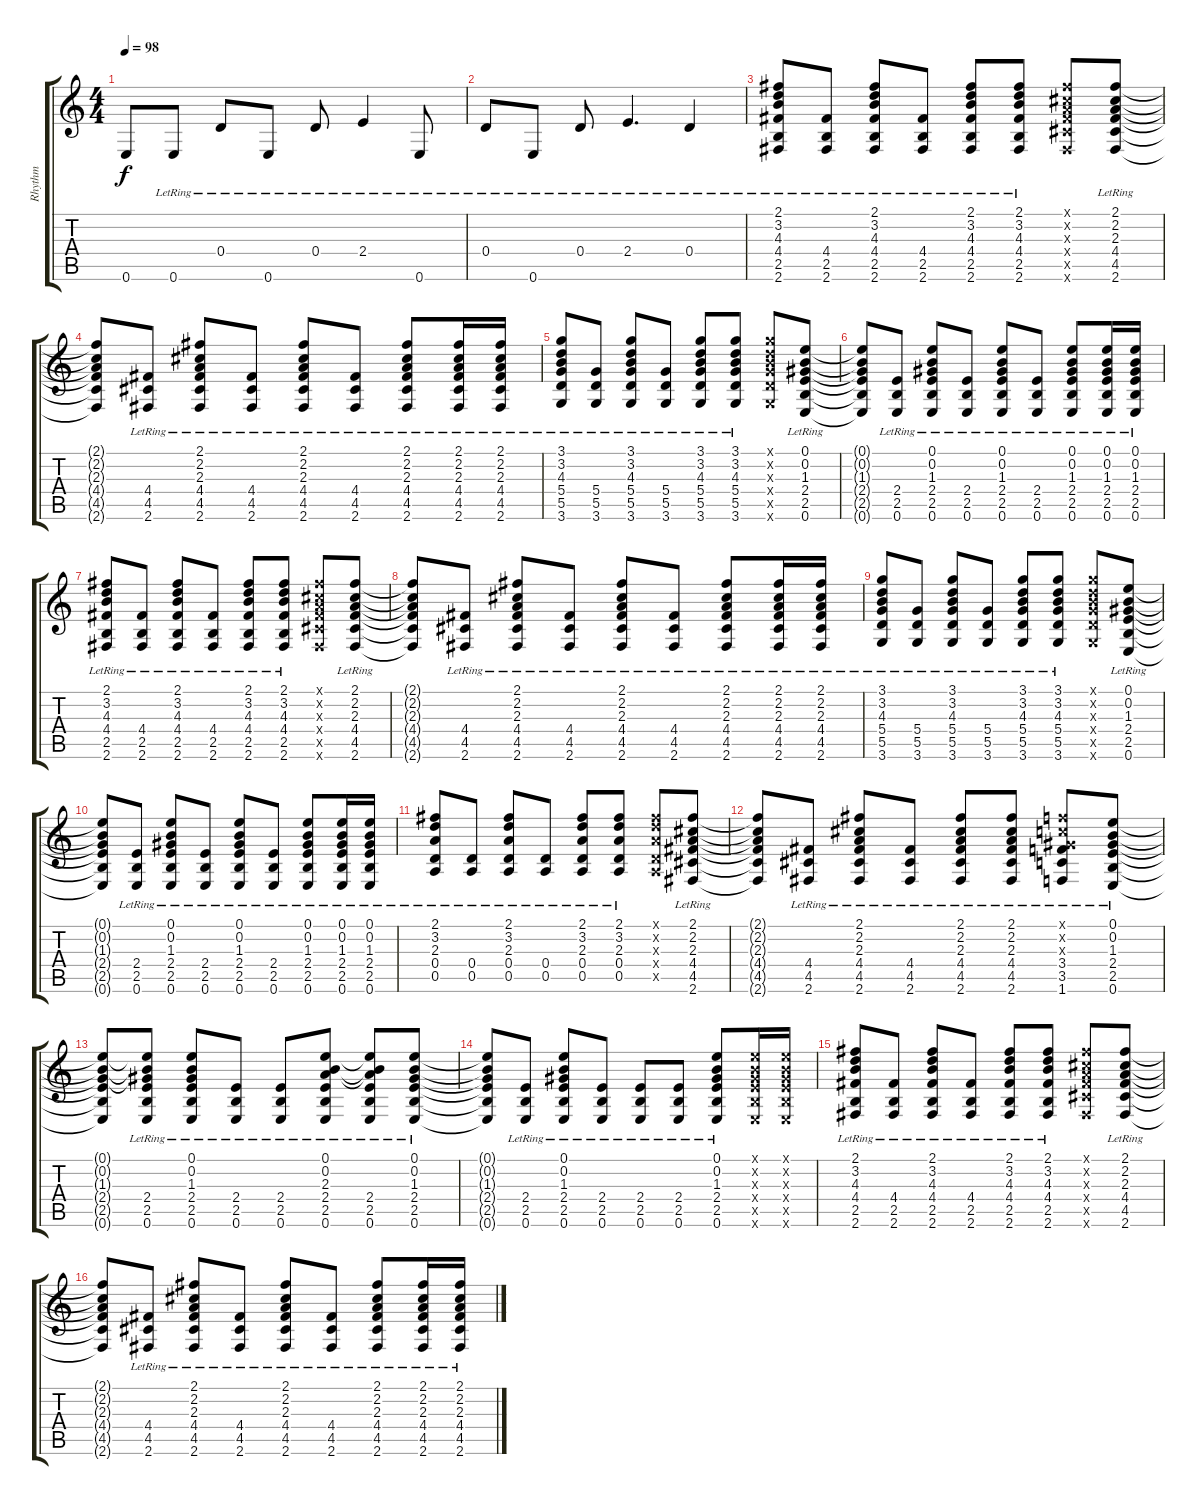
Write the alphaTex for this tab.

\track ("Rhythm" "Rhythm") {instrument acousticguitarsteel}
\staff {score tabs}
\tuning (E4 B3 G3 D3 A2 E2) {hide}
\ts (4 4)
\tempo 98
\clef g2
\ks c
0.6{t}.8{dy f} 0.6{lr}.8 0.4{lr}.8 0.6{lr}.8 0.4{lr}.8 2.4{lr}.4 0.6{lr}.8 |
0.4{lr}.8 0.6{lr}.8 0.4{lr}.8 2.4{lr}.4{d} 0.4{lr}.4 |
(2.1{lr} 3.2{lr} 4.3{lr} 4.4{lr} 2.5{lr} 2.6{lr}).8 (4.4{lr} 2.5{lr} 2.6{lr}).8 (2.1{lr} 3.2{lr} 4.3{lr} 4.4{lr} 2.5{lr} 2.6{lr}).8 (4.4{lr} 2.5{lr} 2.6{lr}).8 (2.1{lr} 3.2{lr} 4.3{lr} 4.4{lr} 2.5{lr} 2.6{lr}).8 (2.1{lr} 3.2{lr} 4.3{lr} 4.4{lr} 2.5{lr} 2.6{lr}).8 (2.1{x} 2.2{x} 2.3{x} 4.4{x} 4.5{x} 2.6{x}).8 (2.1{lr} 2.2{lr} 2.3{lr} 4.4{lr} 4.5{lr} 2.6{lr}).8 |
(2.1{t} 2.2{t} 2.3{t} 4.4{t} 4.5{t} 2.6{t}).8 (4.4{lr} 4.5{lr} 2.6{lr}).8 (2.1{lr} 2.2{lr} 2.3{lr} 4.4{lr} 4.5{lr} 2.6{lr}).8 (4.4{lr} 4.5{lr} 2.6{lr}).8 (2.1{lr} 2.2{lr} 2.3{lr} 4.4{lr} 4.5{lr} 2.6{lr}).8 (4.4{lr} 4.5{lr} 2.6{lr}).8 (2.1{lr} 2.2{lr} 2.3{lr} 4.4{lr} 4.5{lr} 2.6{lr}).8 (2.1{lr} 2.2{lr} 2.3{lr} 4.4{lr} 4.5{lr} 2.6{lr}).16 (2.1{lr} 2.2{lr} 2.3{lr} 4.4{lr} 4.5{lr} 2.6{lr}).16 |
(3.1{lr} 3.2{lr} 4.3{lr} 5.4{lr} 5.5{lr} 3.6{lr}).8 (5.4{lr} 5.5{lr} 3.6{lr}).8 (3.1{lr} 3.2{lr} 4.3{lr} 5.4{lr} 5.5{lr} 3.6{lr}).8 (5.4{lr} 5.5{lr} 3.6{lr}).8 (3.1{lr} 3.2{lr} 4.3{lr} 5.4{lr} 5.5{lr} 3.6{lr}).8 (3.1{lr} 3.2{lr} 4.3{lr} 5.4{lr} 5.5{lr} 3.6{lr}).8 (3.1{x} 3.2{x} 4.3{x} 5.4{x} 5.5{x} 3.6{x}).8 (0.1{lr} 0.2{lr} 1.3{lr} 2.4{lr} 2.5{lr} 0.6{lr}).8 |
(0.1{t} 0.2{t} 1.3{t} 2.4{t} 2.5{t} 0.6{t}).8 (2.4{lr} 2.5{lr} 0.6{lr}).8 (0.1{lr} 0.2{lr} 1.3{lr} 2.4{lr} 2.5{lr} 0.6{lr}).8 (2.4{lr} 2.5{lr} 0.6{lr}).8 (0.1{lr} 0.2{lr} 1.3{lr} 2.4{lr} 2.5{lr} 0.6{lr}).8 (2.4{lr} 2.5{lr} 0.6{lr}).8 (0.1{lr} 0.2{lr} 1.3{lr} 2.4{lr} 2.5{lr} 0.6{lr}).8 (0.1{lr} 0.2{lr} 1.3{lr} 2.4{lr} 2.5{lr} 0.6{lr}).16 (0.1{lr} 0.2{lr} 1.3{lr} 2.4{lr} 2.5{lr} 0.6{lr}).16 |
(2.1{lr} 3.2{lr} 4.3{lr} 4.4{lr} 2.5{lr} 2.6{lr}).8 (4.4{lr} 2.5{lr} 2.6{lr}).8 (2.1{lr} 3.2{lr} 4.3{lr} 4.4{lr} 2.5{lr} 2.6{lr}).8 (4.4{lr} 2.5{lr} 2.6{lr}).8 (2.1{lr} 3.2{lr} 4.3{lr} 4.4{lr} 2.5{lr} 2.6{lr}).8 (2.1{lr} 3.2{lr} 4.3{lr} 4.4{lr} 2.5{lr} 2.6{lr}).8 (2.1{x} 2.2{x} 2.3{x} 4.4{x} 4.5{x} 2.6{x}).8 (2.1{lr} 2.2{lr} 2.3{lr} 4.4{lr} 4.5{lr} 2.6{lr}).8 |
(2.1{t} 2.2{t} 2.3{t} 4.4{t} 4.5{t} 2.6{t}).8 (4.4{lr} 4.5{lr} 2.6{lr}).8 (2.1{lr} 2.2{lr} 2.3{lr} 4.4{lr} 4.5{lr} 2.6{lr}).8 (4.4{lr} 4.5{lr} 2.6{lr}).8 (2.1{lr} 2.2{lr} 2.3{lr} 4.4{lr} 4.5{lr} 2.6{lr}).8 (4.4{lr} 4.5{lr} 2.6{lr}).8 (2.1{lr} 2.2{lr} 2.3{lr} 4.4{lr} 4.5{lr} 2.6{lr}).8 (2.1{lr} 2.2{lr} 2.3{lr} 4.4{lr} 4.5{lr} 2.6{lr}).16 (2.1{lr} 2.2{lr} 2.3{lr} 4.4{lr} 4.5{lr} 2.6{lr}).16 |
(3.1{lr} 3.2{lr} 4.3{lr} 5.4{lr} 5.5{lr} 3.6{lr}).8 (5.4{lr} 5.5{lr} 3.6{lr}).8 (3.1{lr} 3.2{lr} 4.3{lr} 5.4{lr} 5.5{lr} 3.6{lr}).8 (5.4{lr} 5.5{lr} 3.6{lr}).8 (3.1{lr} 3.2{lr} 4.3{lr} 5.4{lr} 5.5{lr} 3.6{lr}).8 (3.1{lr} 3.2{lr} 4.3{lr} 5.4{lr} 5.5{lr} 3.6{lr}).8 (3.1{x} 3.2{x} 4.3{x} 5.4{x} 5.5{x} 3.6{x}).8 (0.1{lr} 0.2{lr} 1.3{lr} 2.4{lr} 2.5{lr} 0.6{lr}).8 |
(0.1{t} 0.2{t} 1.3{t} 2.4{t} 2.5{t} 0.6{t}).8 (2.4{lr} 2.5{lr} 0.6{lr}).8 (0.1{lr} 0.2{lr} 1.3{lr} 2.4{lr} 2.5{lr} 0.6{lr}).8 (2.4{lr} 2.5{lr} 0.6{lr}).8 (0.1{lr} 0.2{lr} 1.3{lr} 2.4{lr} 2.5{lr} 0.6{lr}).8 (2.4{lr} 2.5{lr} 0.6{lr}).8 (0.1{lr} 0.2{lr} 1.3{lr} 2.4{lr} 2.5{lr} 0.6{lr}).8 (0.1{lr} 0.2{lr} 1.3{lr} 2.4{lr} 2.5{lr} 0.6{lr}).16 (0.1{lr} 0.2{lr} 1.3{lr} 2.4{lr} 2.5{lr} 0.6{lr}).16 |
(2.1{lr} 3.2{lr} 2.3{lr} 0.4{lr} 0.5{lr}).8 (0.4{lr} 0.5{lr}).8 (2.1{lr} 3.2{lr} 2.3{lr} 0.4{lr} 0.5{lr}).8 (0.4{lr} 0.5{lr}).8 (2.1{lr} 3.2{lr} 2.3{lr} 0.4{lr} 0.5{lr}).8 (2.1{lr} 3.2{lr} 2.3{lr} 0.4{lr} 0.5{lr}).8 (2.1{x} 3.2{x} 2.3{x} 0.4{x} 0.5{x}).8 (2.1{lr} 2.2{lr} 2.3{lr} 4.4{lr} 4.5{lr} 2.6{lr}).8 |
(2.1{t} 2.2{t} 2.3{t} 4.4{t} 4.5{t} 2.6{t}).8 (4.4{lr} 4.5{lr} 2.6{lr}).8 (2.1{lr} 2.2{lr} 2.3{lr} 4.4{lr} 4.5{lr} 2.6{lr}).8 (4.4{lr} 4.5{lr} 2.6{lr}).8 (2.1{lr} 2.2{lr} 2.3{lr} 4.4{lr} 4.5{lr} 2.6{lr}).8 (2.1{lr} 2.2{lr} 2.3{lr} 4.4{lr} 4.5{lr} 2.6{lr}).8 (1.1{x} 1.2{x} 1.3{x} 3.4{lr} 3.5{lr} 1.6{lr}).8 (0.1{lr} 0.2{lr} 1.3{lr} 2.4{lr} 2.5{lr} 0.6{lr}).8 |
(0.1{t} 0.2{t} 1.3{t} 2.4{t} 2.5{t} 0.6{t}).8 (0.1{t} 0.2{t} 1.3{t} 2.4{lr} 2.5{lr} 0.6{lr}).8 (0.1{lr} 0.2{lr} 1.3{lr} 2.4{lr} 2.5{lr} 0.6{lr}).8 (2.4{lr} 2.5{lr} 0.6{lr}).8 (2.4{lr} 2.5{lr} 0.6{lr}).8 (0.1{lr} 0.2{lr} 2.3{lr} 2.4{lr} 2.5{lr} 0.6{lr}).8 (0.1{t} 0.2{t} 2.3{t} 2.4{lr} 2.5{lr} 0.6{lr}).8 (0.1{lr} 0.2{lr} 1.3{lr} 2.4{lr} 2.5{lr} 0.6{lr}).8 |
(0.1{t} 0.2{t} 1.3{t} 2.4{t} 2.5{t} 0.6{t}).8 (2.4{lr} 2.5{lr} 0.6{lr}).8 (0.1{lr} 0.2{lr} 1.3{lr} 2.4{lr} 2.5{lr} 0.6{lr}).8 (2.4{lr} 2.5{lr} 0.6{lr}).8 (2.4{lr} 2.5{lr} 0.6{lr}).8 (2.4{lr} 2.5{lr} 0.6{lr}).8 (0.1{lr} 0.2{lr} 1.3{lr} 2.4{lr} 2.5{lr} 0.6{lr}).8 (0.1{x} 0.2{x} 1.3{x} 2.4{x} 2.5{x} 0.6{x}).16 (0.1{x} 0.2{x} 1.3{x} 2.4{x} 2.5{x} 0.6{x}).16 |
(2.1{lr} 3.2{lr} 4.3{lr} 4.4{lr} 2.5{lr} 2.6{lr}).8 (4.4{lr} 2.5{lr} 2.6{lr}).8 (2.1{lr} 3.2{lr} 4.3{lr} 4.4{lr} 2.5{lr} 2.6{lr}).8 (4.4{lr} 2.5{lr} 2.6{lr}).8 (2.1{lr} 3.2{lr} 4.3{lr} 4.4{lr} 2.5{lr} 2.6{lr}).8 (2.1{lr} 3.2{lr} 4.3{lr} 4.4{lr} 2.5{lr} 2.6{lr}).8 (2.1{x} 2.2{x} 2.3{x} 4.4{x} 4.5{x} 2.6{x}).8 (2.1{lr} 2.2{lr} 2.3{lr} 4.4{lr} 4.5{lr} 2.6{lr}).8 |
(2.1{t} 2.2{t} 2.3{t} 4.4{t} 4.5{t} 2.6{t}).8 (4.4{lr} 4.5{lr} 2.6{lr}).8 (2.1{lr} 2.2{lr} 2.3{lr} 4.4{lr} 4.5{lr} 2.6{lr}).8 (4.4{lr} 4.5{lr} 2.6{lr}).8 (2.1{lr} 2.2{lr} 2.3{lr} 4.4{lr} 4.5{lr} 2.6{lr}).8 (4.4{lr} 4.5{lr} 2.6{lr}).8 (2.1{lr} 2.2{lr} 2.3{lr} 4.4{lr} 4.5{lr} 2.6{lr}).8 (2.1{lr} 2.2{lr} 2.3{lr} 4.4{lr} 4.5{lr} 2.6{lr}).16 (2.1{lr} 2.2{lr} 2.3{lr} 4.4{lr} 4.5{lr} 2.6{lr}).16
